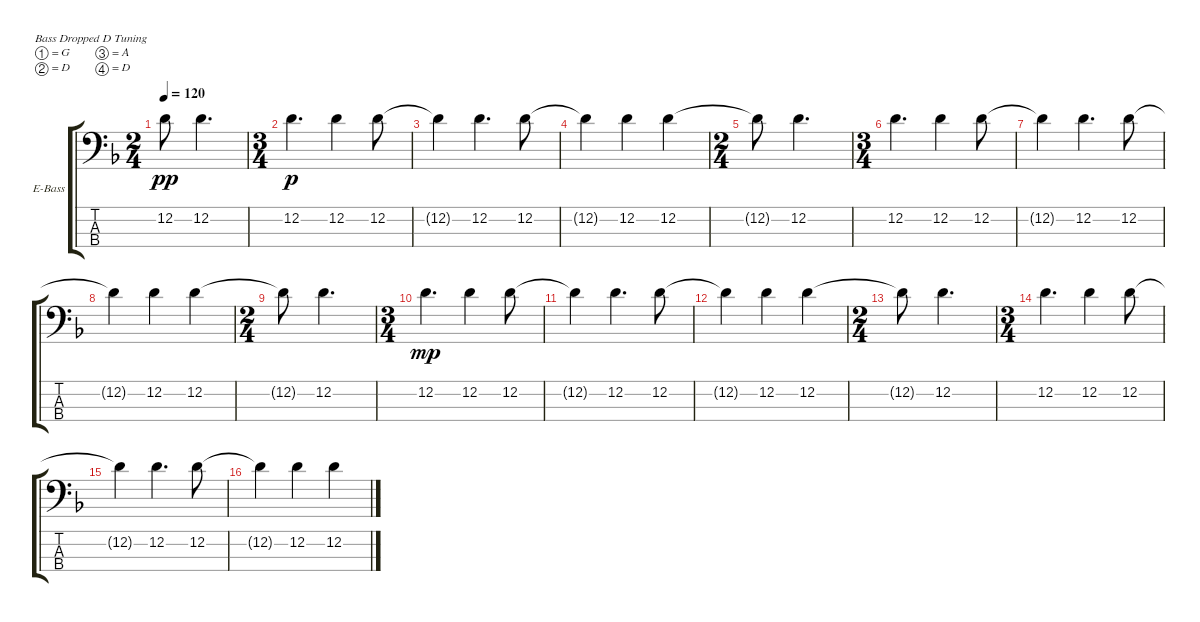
\defaultSystemsLayout 4
\bracketExtendMode groupsimilarinstruments
\firstSystemTrackNameOrientation horizontal
\otherSystemsTrackNameOrientation horizontal
\track ("Electric Bass" "E-Bass") {instrument electricbassfinger}
\staff {score tabs}
\tuning (G2 D2 A1 D1)
\ts (2 4)
\tempo 120
\clef f4
\ks f
12.2{t}.8{dy pp} 12.2.4{d} |
\ts (3 4)
12.2.4{d dy p} 12.2.4 12.2.8 |
12.2{t}.4 12.2.4{d} 12.2.8 |
12.2{t}.4 12.2.4 12.2.4 |
\ts (2 4)
12.2{t}.8 12.2.4{d} |
\ts (3 4)
12.2.4{d} 12.2.4 12.2.8 |
12.2{t}.4 12.2.4{d} 12.2.8 |
12.2{t}.4 12.2.4 12.2.4 |
\ts (2 4)
12.2{t}.8 12.2.4{d} |
\ts (3 4)
12.2.4{d dy mp} 12.2.4 12.2.8 |
12.2{t}.4 12.2.4{d} 12.2.8 |
12.2{t}.4 12.2.4 12.2.4 |
\ts (2 4)
12.2{t}.8 12.2.4{d} |
\ts (3 4)
12.2.4{d} 12.2.4 12.2.8 |
12.2{t}.4 12.2.4{d} 12.2.8 |
12.2{t}.4 12.2.4 12.2.4
